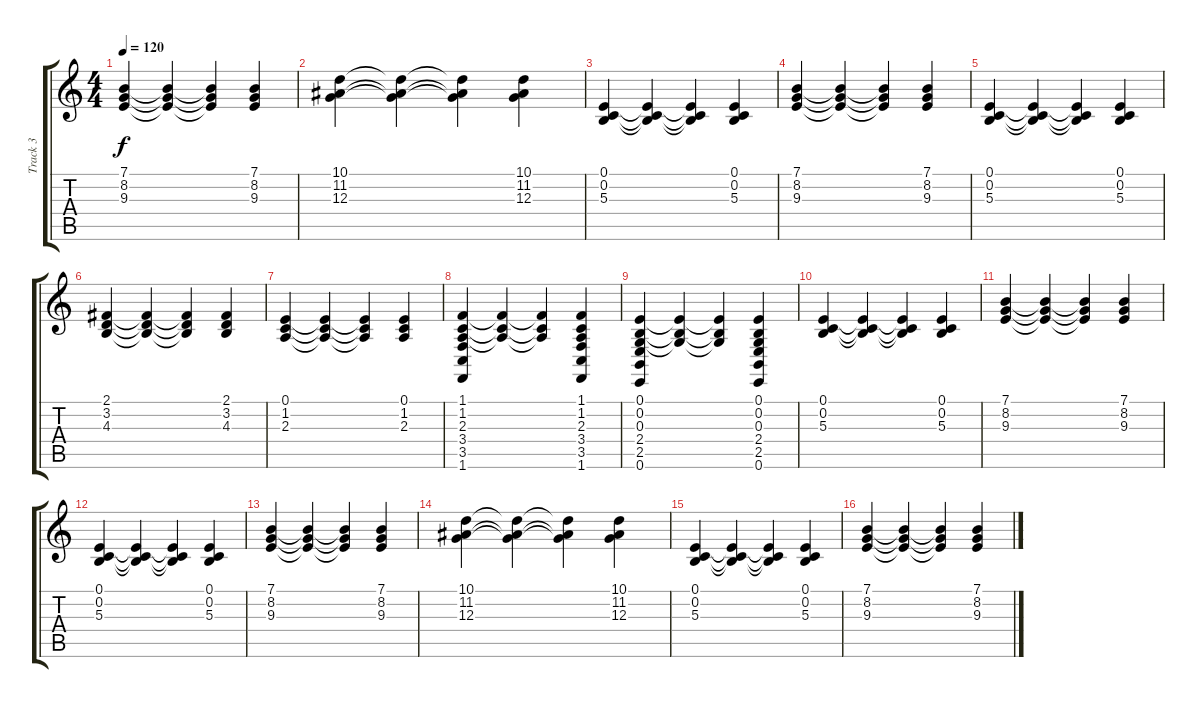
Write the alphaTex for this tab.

\track ("Track 3" "Track 3") {instrument fx1rain}
\staff {score tabs}
\tuning (E4 B3 G3 D3 A2 E2) {hide}
\ts (4 4)
\tempo 120
\clef g2
\ks c
(7.1 8.2 9.3).4{dy f} (7.1{t} 8.2{t} 9.3{t}).4 (7.1{t} 8.2{t} 9.3{t}).4 (7.1 8.2 9.3).4 |
(10.1 11.2 12.3).4 (10.1{t} 11.2{t} 12.3{t}).4 (10.1{t} 11.2{t} 12.3{t}).4 (10.1 11.2 12.3).4 |
(0.1 0.2 5.3).4 (0.1{t} 0.2{t} 5.3{t}).4 (0.1{t} 0.2{t} 5.3{t}).4 (0.1 0.2 5.3).4 |
(7.1 8.2 9.3).4 (7.1{t} 8.2{t} 9.3{t}).4 (7.1{t} 8.2{t} 9.3{t}).4 (7.1 8.2 9.3).4 |
(0.1 0.2 5.3).4 (0.1{t} 0.2{t} 5.3{t}).4 (0.1{t} 0.2{t} 5.3{t}).4 (0.1 0.2 5.3).4 |
(2.1 3.2 4.3).4 (2.1{t} 3.2{t} 4.3{t}).4 (2.1{t} 3.2{t} 4.3{t}).4 (2.1 3.2 4.3).4 |
(0.1 1.2 2.3).4 (0.1{t} 1.2{t} 2.3{t}).4 (0.1{t} 1.2{t} 2.3{t}).4 (0.1 1.2 2.3).4 |
(1.1 1.2 2.3 3.4 3.5 1.6).4 (1.1{t} 1.2{t} 2.3{t}).4 (1.1{t} 1.2{t} 2.3{t}).4 (1.1 1.2 2.3 3.4 3.5 1.6).4 |
(0.1 0.2 0.3 2.4 2.5 0.6).4 (0.1{t} 0.2{t} 0.3{t}).4 (0.1{t} 0.2{t} 0.3{t}).4 (0.1 0.2 0.3 2.4 2.5 0.6).4 |
(0.1 0.2 5.3).4 (0.1{t} 0.2{t} 5.3{t}).4 (0.1{t} 0.2{t} 5.3{t}).4 (0.1 0.2 5.3).4 |
(7.1 8.2 9.3).4 (7.1{t} 8.2{t} 9.3{t}).4 (7.1{t} 8.2{t} 9.3{t}).4 (7.1 8.2 9.3).4 |
(0.1 0.2 5.3).4 (0.1{t} 0.2{t} 5.3{t}).4 (0.1{t} 0.2{t} 5.3{t}).4 (0.1 0.2 5.3).4 |
(7.1 8.2 9.3).4 (7.1{t} 8.2{t} 9.3{t}).4 (7.1{t} 8.2{t} 9.3{t}).4 (7.1 8.2 9.3).4 |
(10.1 11.2 12.3).4 (10.1{t} 11.2{t} 12.3{t}).4 (10.1{t} 11.2{t} 12.3{t}).4 (10.1 11.2 12.3).4 |
(0.1 0.2 5.3).4 (0.1{t} 0.2{t} 5.3{t}).4 (0.1{t} 0.2{t} 5.3{t}).4 (0.1 0.2 5.3).4 |
(7.1 8.2 9.3).4 (7.1{t} 8.2{t} 9.3{t}).4 (7.1{t} 8.2{t} 9.3{t}).4 (7.1 8.2 9.3).4
